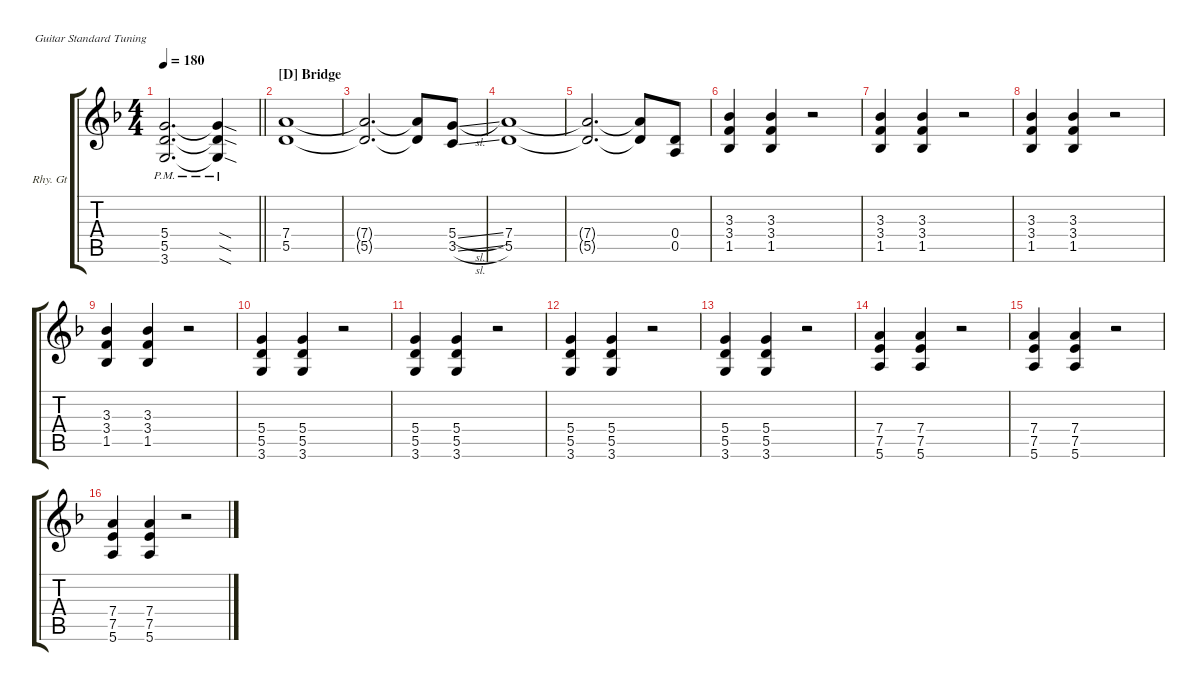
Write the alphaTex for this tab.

\defaultSystemsLayout 4
\hideDynamics
\bracketExtendMode groupsimilarinstruments
\firstSystemTrackNameOrientation horizontal
\otherSystemsTrackNameOrientation horizontal
\track ("Rhythm Guitar" "Rhy. Gt") {instrument overdrivenguitar}
\staff {score tabs}
\tuning (E4 B3 G3 D3 A2 E2)
\ts (4 4)
\tempo 180
\clef g2
\barLineRight lightlight
\ks dminor
(5.4{t} 5.5{pm t} 3.6{t}).2{d dy mf} (3.6{sod t} 5.5{sod pm t} 5.4{sod t}).4 |
\section ("D" "Bridge")
(5.5 7.4).1 |
(5.5{t} 7.4{t}).2{d} (7.4{t} 5.5{t}).8 (3.5{sl} 5.4{sl}).8 |
(5.5 7.4).1 |
(5.5{t} 7.4{t}).2{d} (5.5{t} 7.4{t}).8 (0.5 0.4).8 |
(1.5 3.4 3.3).4 (1.5 3.4 3.3).4 r.2 |
(1.5 3.4 3.3).4 (1.5 3.4 3.3).4 r.2 |
(1.5 3.4 3.3).4 (1.5 3.4 3.3).4 r.2 |
(1.5 3.4 3.3).4 (1.5 3.4 3.3).4 r.2 |
(3.6 5.5 5.4).4 (3.6 5.5 5.4).4 r.2 |
(3.6 5.5 5.4).4 (3.6 5.5 5.4).4 r.2 |
(3.6 5.5 5.4).4 (3.6 5.5 5.4).4 r.2 |
(3.6 5.5 5.4).4 (3.6 5.5 5.4).4 r.2 |
(5.6 7.5 7.4).4 (5.6 7.5 7.4).4 r.2 |
(5.6 7.5 7.4).4 (5.6 7.5 7.4).4 r.2 |
(5.6 7.5 7.4).4 (5.6 7.5 7.4).4 r.2
